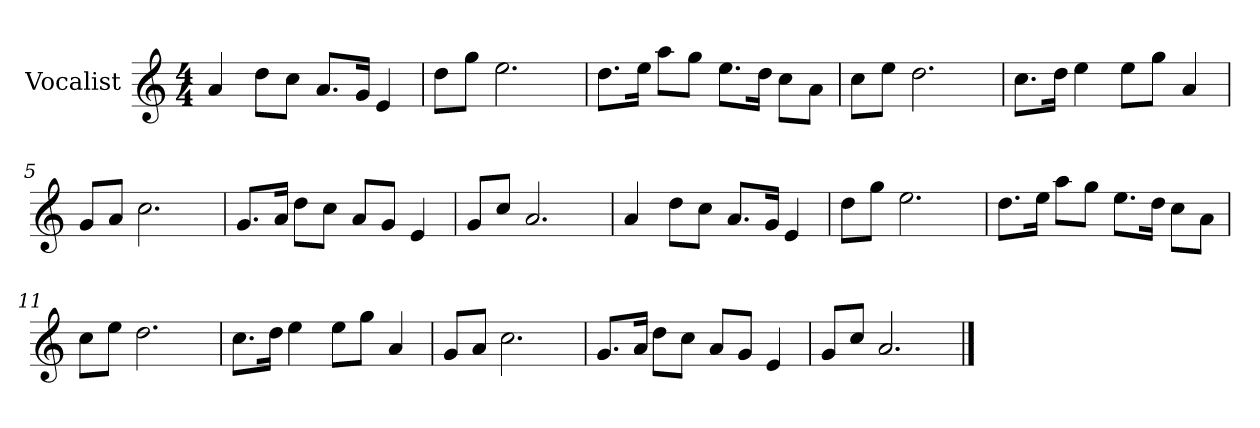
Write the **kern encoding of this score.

**kern
*part1
*staff1
*I"Vocalist
*k[]
*C:
*M4/4
=
4a
8ddL
8ccJ
8.aL
16gJk
4e
=1
8ddL
8ggJ
2.ee
=2
8.ddL
16eeJk
8aaL
8ggJ
8.eeL
16ddJk
8ccL
8aJ
=3
8ccL
8eeJ
2.dd
=4
8.ccL
16ddJk
4ee
8eeL
8ggJ
4a
=5
8gL
8aJ
2.cc
=6
8.gL
16aJk
8ddL
8ccJ
8aL
8gJ
4e
=7
8gL
8ccJ
2.a
=8
4a
8ddL
8ccJ
8.aL
16gJk
4e
=9
8ddL
8ggJ
2.ee
=10
8.ddL
16eeJk
8aaL
8ggJ
8.eeL
16ddJk
8ccL
8aJ
=11
8ccL
8eeJ
2.dd
=12
8.ccL
16ddJk
4ee
8eeL
8ggJ
4a
=13
8gL
8aJ
2.cc
=14
8.gL
16aJk
8ddL
8ccJ
8aL
8gJ
4e
=15
8gL
8ccJ
2.a
==
*-
